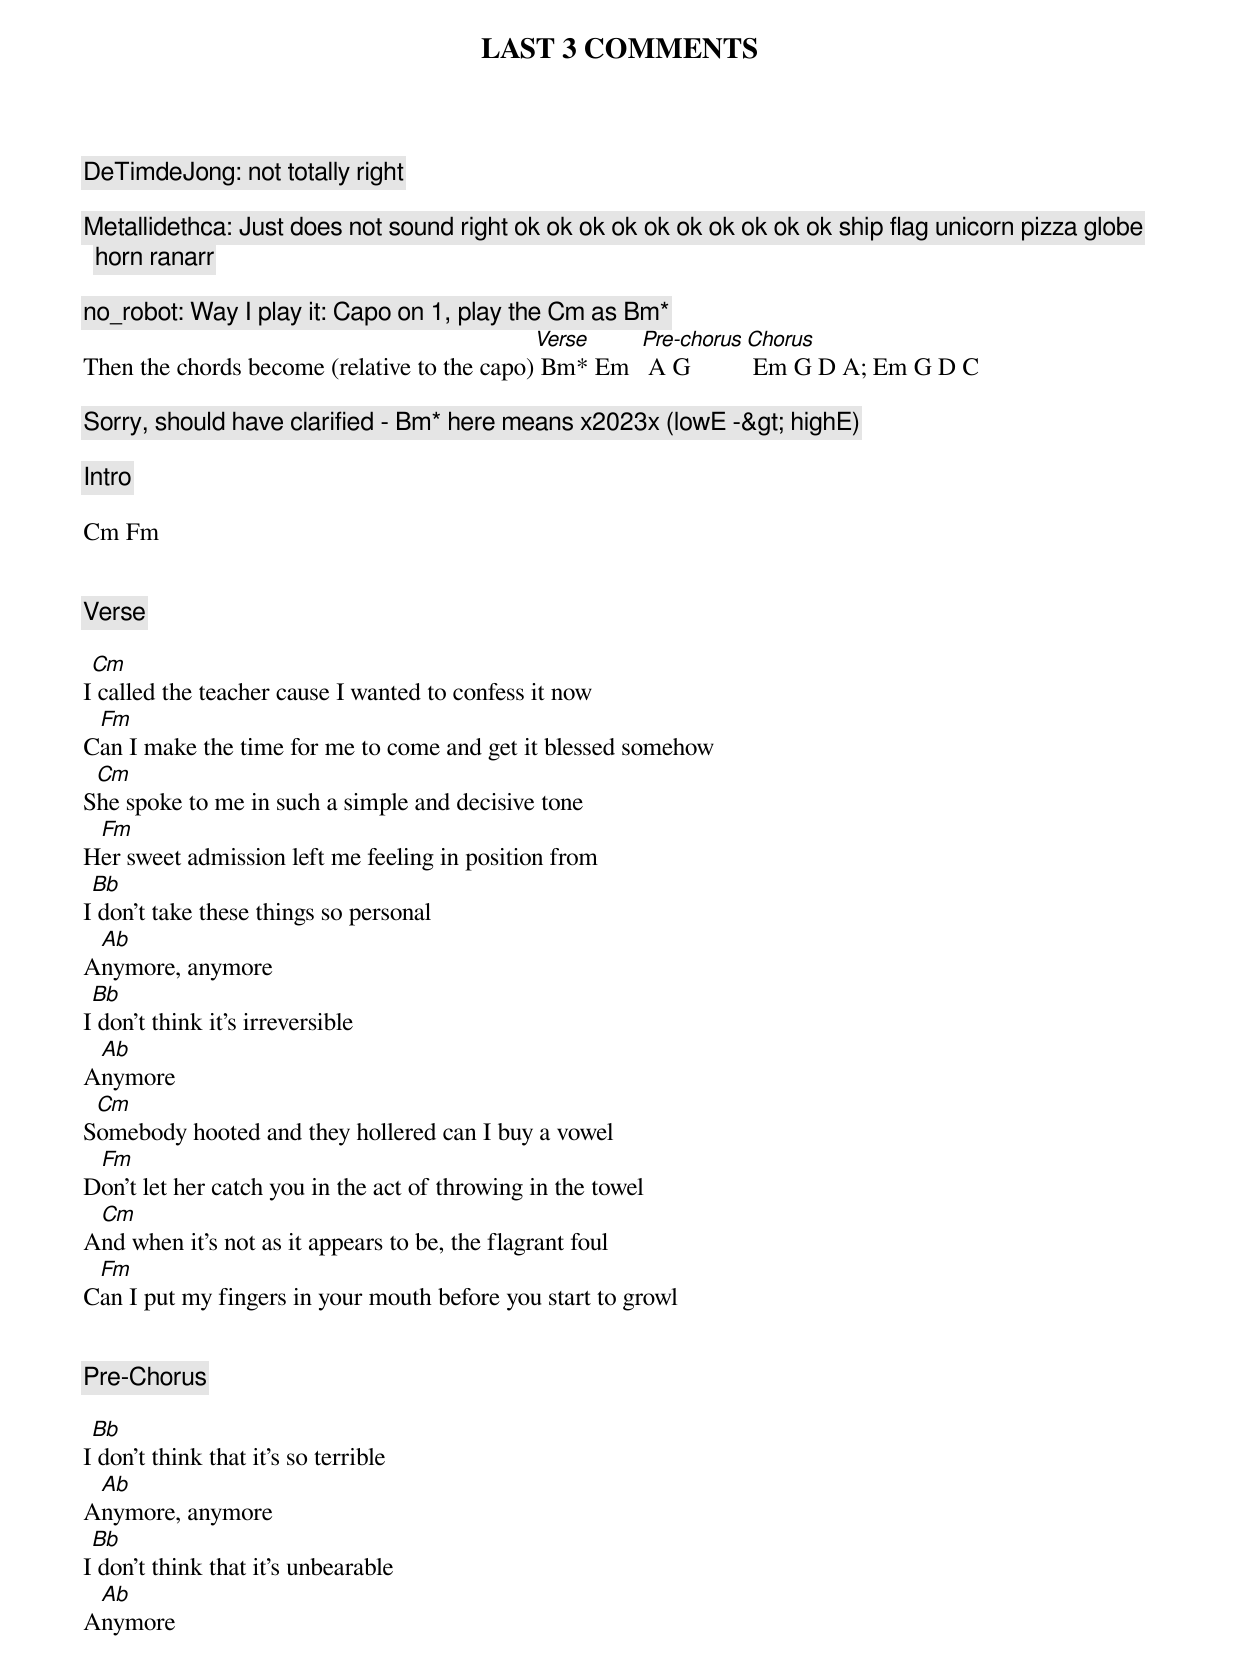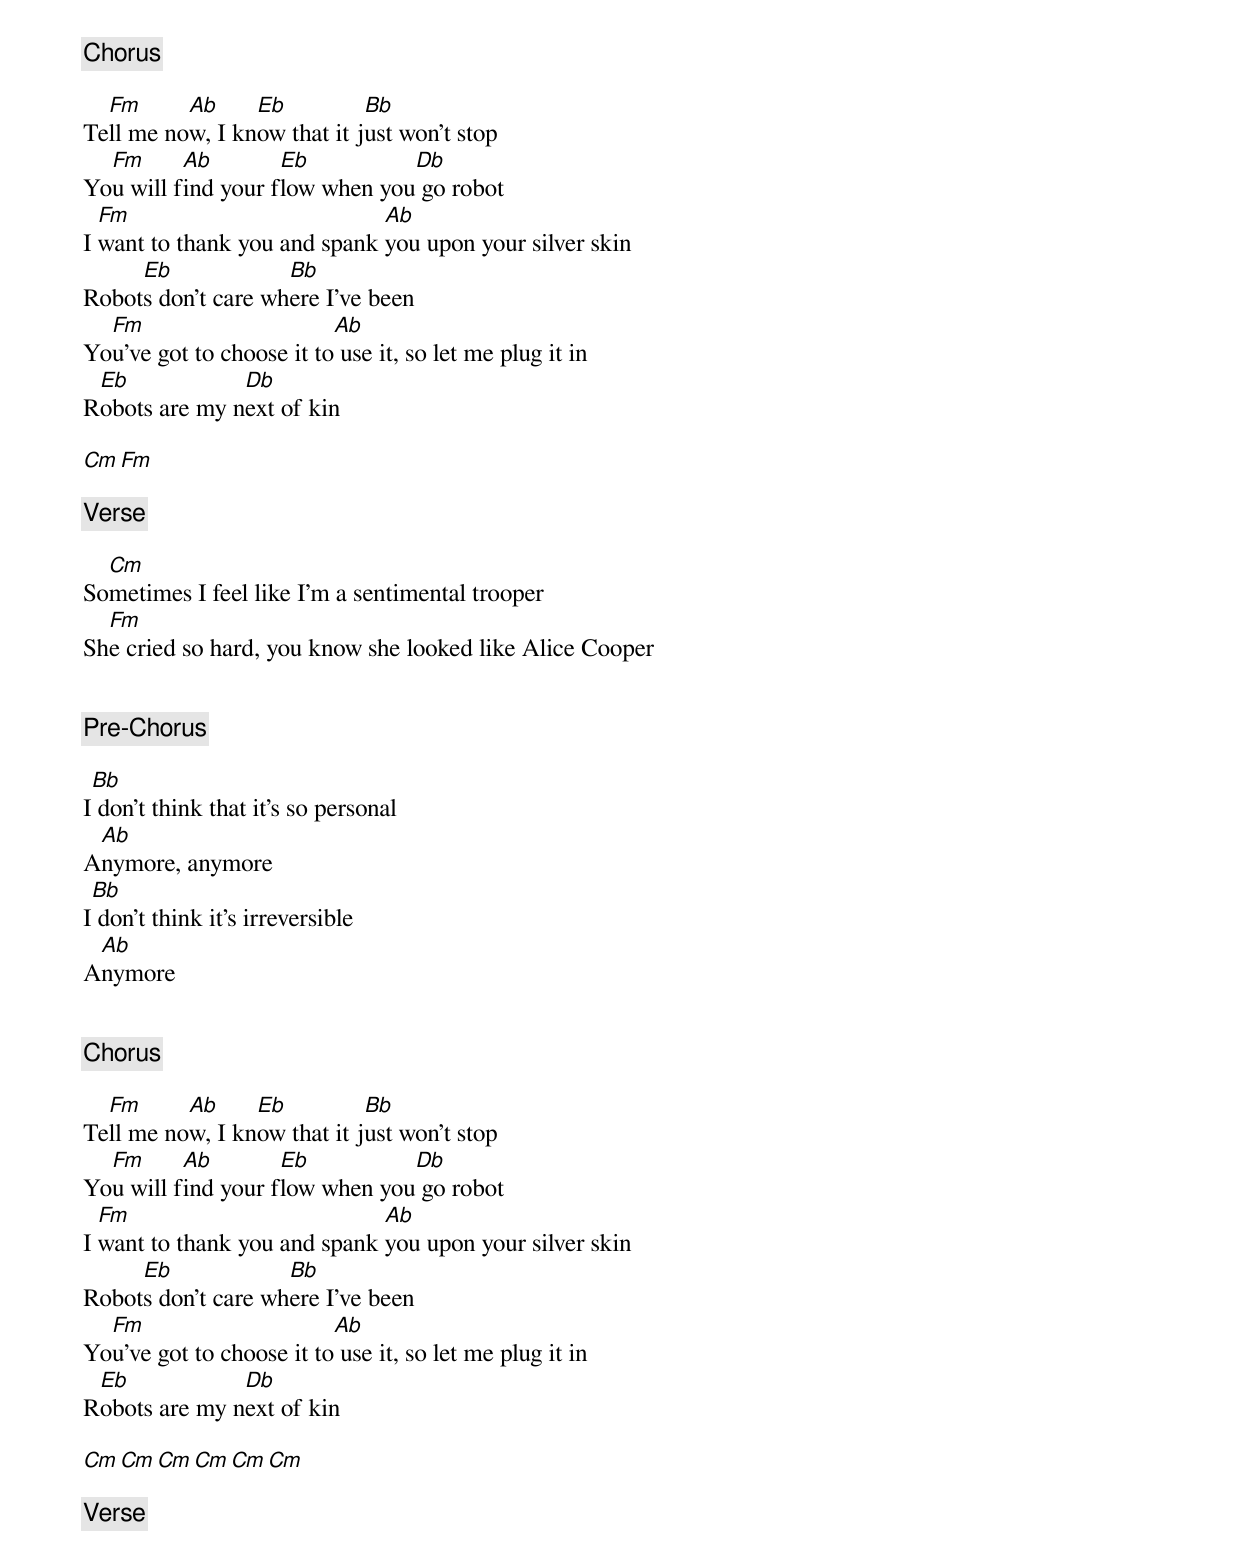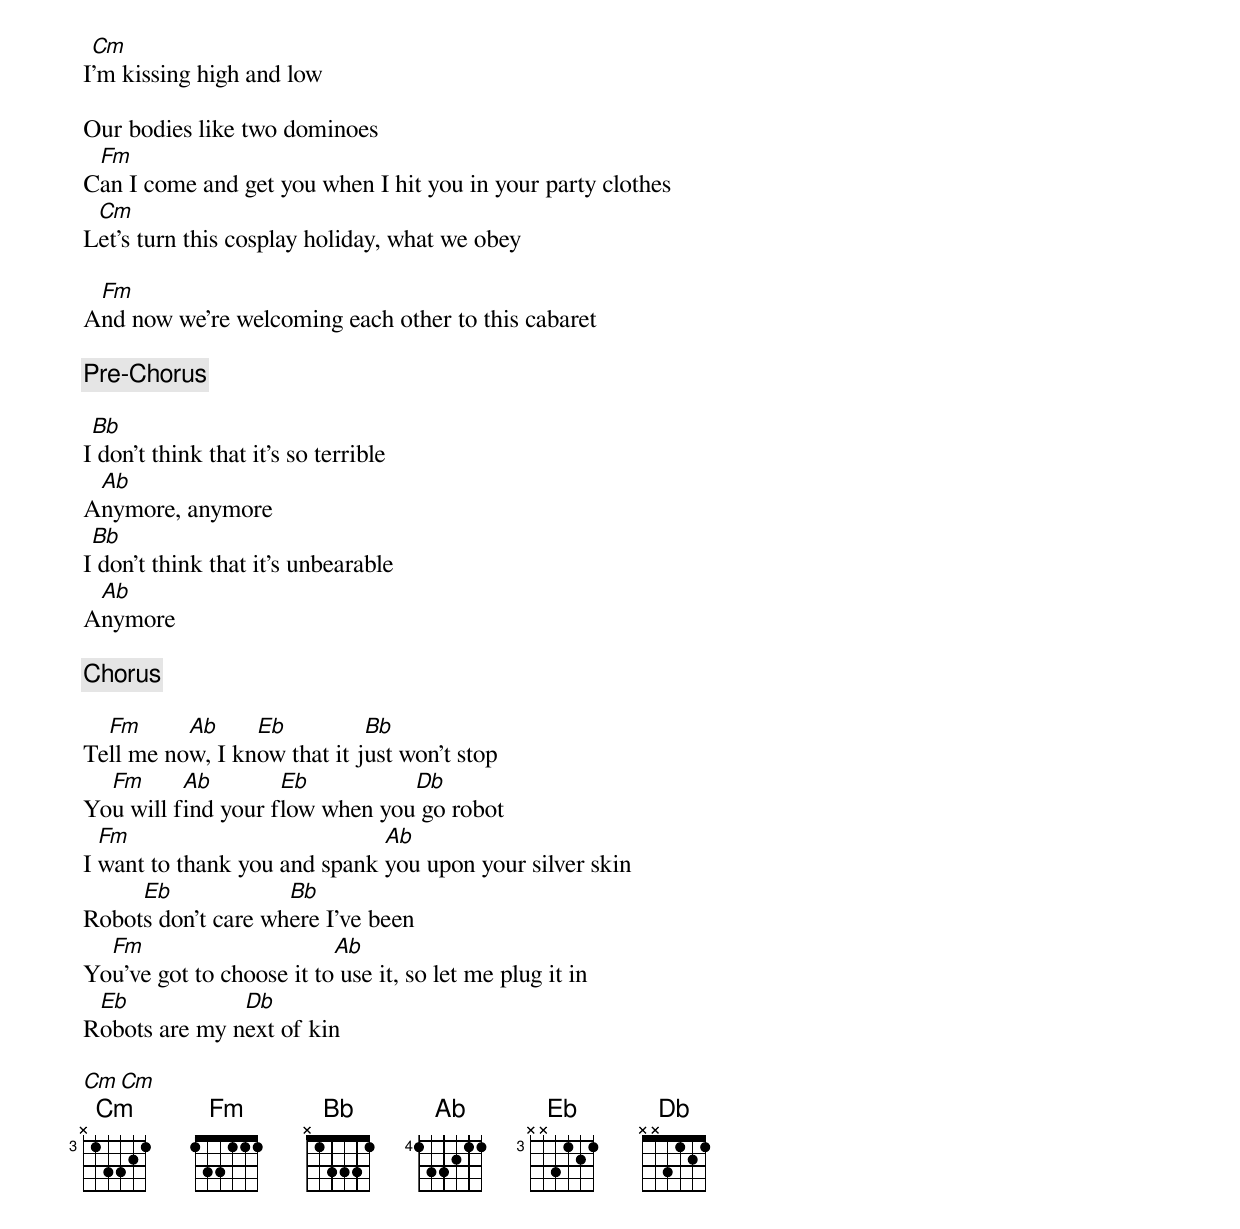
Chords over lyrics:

LAST 3 COMMENTS

DeTimdeJong: not totally right

Metallidethca: Just does not sound right ok ok ok ok ok ok ok ok ok ok ship flag unicorn pizza globe horn ranarr

no_robot: Way I play it: Capo on 1, play the Cm as Bm*
Then the chords become (relative to the capo)[Verse] Bm* Em  [Pre-chorus] A G [Chorus] Em G D A; Em G D C

Sorry, should have clarified - Bm* here means x2023x (lowE -&gt; highE)

[Intro]

Cm Fm


[Verse]

 Cm
I called the teacher cause I wanted to confess it now
 Fm
Can I make the time for me to come and get it blessed somehow
 Cm
She spoke to me in such a simple and decisive tone
 Fm
Her sweet admission left me feeling in position from
 Bb
I don't take these things so personal
 Ab
Anymore, anymore
 Bb
I don't think it's irreversible
 Ab
Anymore
 Cm
Somebody hooted and they hollered can I buy a vowel
 Fm
Don't let her catch you in the act of throwing in the towel
 Cm
And when it's not as it appears to be, the flagrant foul
 Fm
Can I put my fingers in your mouth before you start to growl


[Pre-Chorus]

 Bb
I don't think that it's so terrible
 Ab
Anymore, anymore
 Bb
I don't think that it's unbearable
 Ab
Anymore


[Chorus]

  Fm      Ab     Eb          Bb
Tell me now, I know that it just won't stop
  Fm      Ab        Eb          Db
You will find your flow when you go robot
  Fm                          Ab
I want to thank you and spank you upon your silver skin
     Eb             Bb
Robots don't care where I've been
  Fm                      Ab
You've got to choose it to use it, so let me plug it in
 Eb            Db
Robots are my next of kin

Cm Fm

[Verse]

  Cm
Sometimes I feel like I'm a sentimental trooper
  Fm
She cried so hard, you know she looked like Alice Cooper


[Pre-Chorus]

 Bb
I don't think that it's so personal
 Ab
Anymore, anymore
 Bb
I don't think it's irreversible
 Ab
Anymore


[Chorus]

  Fm      Ab     Eb          Bb
Tell me now, I know that it just won't stop
  Fm      Ab        Eb          Db
You will find your flow when you go robot
  Fm                          Ab
I want to thank you and spank you upon your silver skin
     Eb             Bb
Robots don't care where I've been
  Fm                      Ab
You've got to choose it to use it, so let me plug it in
 Eb            Db
Robots are my next of kin

Cm Cm Cm Cm Cm Cm

[Verse]

 Cm
I'm kissing high and low

Our bodies like two dominoes
 Fm
Can I come and get you when I hit you in your party clothes
 Cm
Let's turn this cosplay holiday, what we obey

 Fm
And now we're welcoming each other to this cabaret

[Pre-Chorus]

 Bb
I don't think that it's so terrible
 Ab
Anymore, anymore
 Bb
I don't think that it's unbearable
 Ab
Anymore

[Chorus]

  Fm      Ab     Eb          Bb
Tell me now, I know that it just won't stop
  Fm      Ab        Eb          Db
You will find your flow when you go robot
  Fm                          Ab
I want to thank you and spank you upon your silver skin
     Eb             Bb
Robots don't care where I've been
  Fm                      Ab
You've got to choose it to use it, so let me plug it in
 Eb            Db
Robots are my next of kin

Cm Cm
